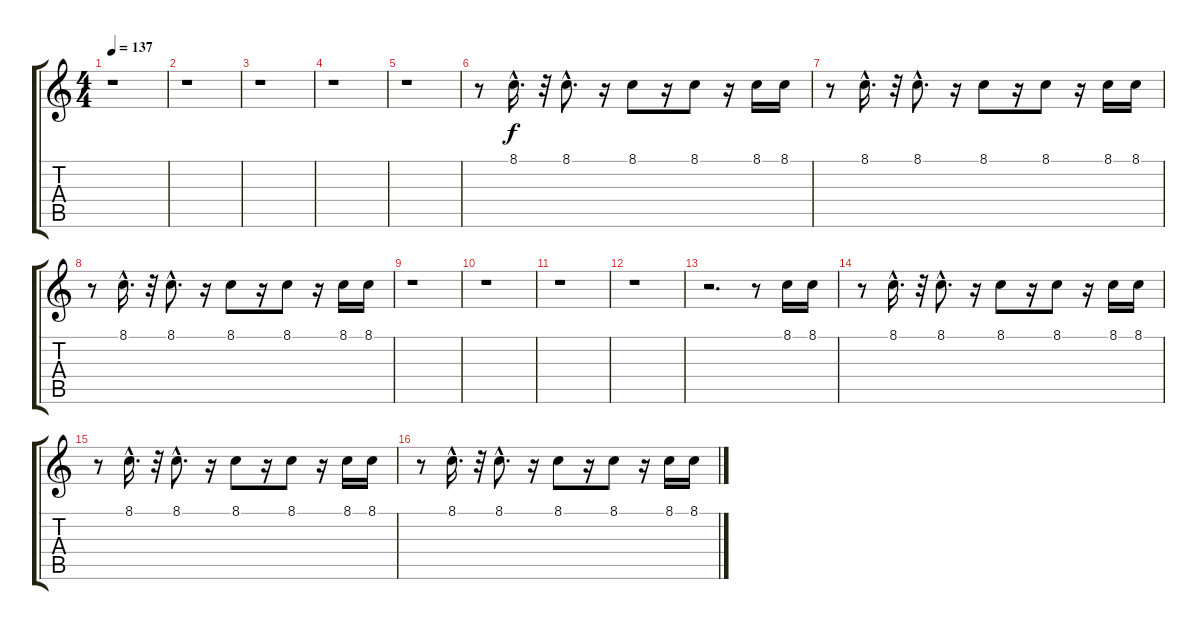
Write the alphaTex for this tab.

\track "" {instrument synthdrum}
\staff {score tabs}
\tuning (E4 B3 G3 D3 A2 E2) {hide}
\ts (4 4)
\tempo 137
\clef g2
\ks c
r.1{dy f} |
r.1 |
r.1 |
r.1 |
r.1 |
r.8 8.1{hac}.16{d} r.32 8.1{hac}.8{d} r.16 8.1.8 r.16 8.1.8 r.16 8.1.16 8.1.16 |
r.8 8.1{hac}.16{d} r.32 8.1{hac}.8{d} r.16 8.1.8 r.16 8.1.8 r.16 8.1.16 8.1.16 |
r.8 8.1{hac}.16{d} r.32 8.1{hac}.8{d} r.16 8.1.8 r.16 8.1.8 r.16 8.1.16 8.1.16 |
r.1 |
r.1 |
r.1 |
r.1 |
r.2{d} r.8 8.1.16 8.1.16 |
r.8 8.1{hac}.16{d} r.32 8.1{hac}.8{d} r.16 8.1.8 r.16 8.1.8 r.16 8.1.16 8.1.16 |
r.8 8.1{hac}.16{d} r.32 8.1{hac}.8{d} r.16 8.1.8 r.16 8.1.8 r.16 8.1.16 8.1.16 |
r.8 8.1{hac}.16{d} r.32 8.1{hac}.8{d} r.16 8.1.8 r.16 8.1.8 r.16 8.1.16 8.1.16
